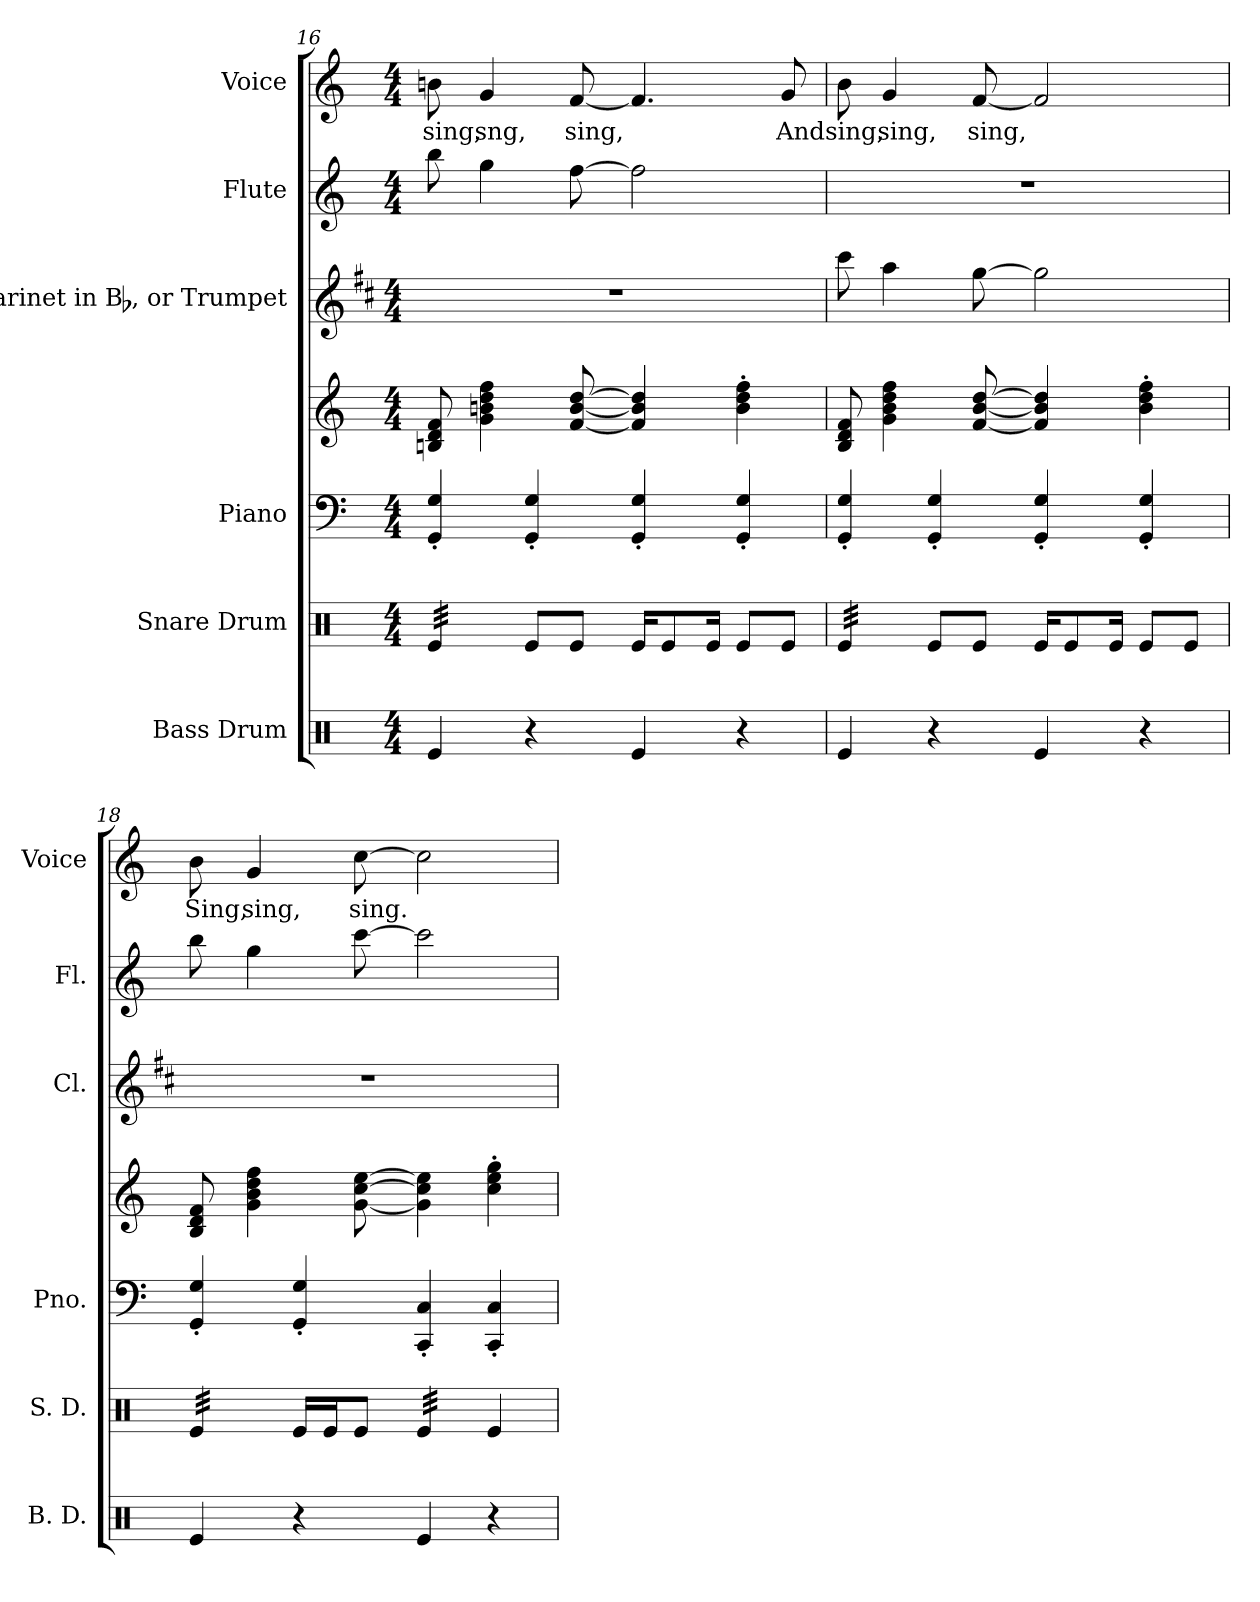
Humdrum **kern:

**kern	**kern	**kern	**kern	**kern	**kern	**kern	**text
*part6	*part5	*part4	*part4	*part3	*part2	*part1	*part1
*staff7	*staff6	*staff5	*staff4	*staff3	*staff2	*staff1	*staff1
*I"Bass Drum	*I"Snare Drum	*I"Piano	*	*I"Clarinet in Bb, or Trumpet	*I"Flute	*I"Voice	*
*I'B. D.	*I'S. D.	*I'Pno.	*	*I'Cl.	*I'Fl.	*I'Voice	*
*clefX	*clefX	*clefF4	*clefG2	*clefG2	*clefG2	*clefG2	*
*	*	*	*	*ITrd1c2	*	*	*
*k[]	*k[]	*k[]	*k[]	*k[]	*k[]	*k[]	*
*C:	*C:	*C:	*C:	*C:	*C:	*C:	*
*M4/4	*M4/4	*M4/4	*M4/4	*M4/4	*M4/4	*M4/4	*
=16	=16	=16	=16	=16	=16	=16	=16
!	!	!	!	!	!	!	!LO:LY:b:color=#000000
*	*tremolo	*	*	*	*	*	*
4Rei/	32Rei/LLL	4GGi/' 4Gi'	8Bni/ 8di 8fi	1r	8bbi\	8bni\	sing,
.	32Rei/	.	.	.	.	.	.
.	32Rei/	.	.	.	.	.	.
.	32Rei/	.	.	.	.	.	.
!	!	!	!	!	!	!	!LO:LY:b:color=#000000
.	32Rei/	.	4gi\ 4bni 4ddi 4ffi	.	4ggi\	4gi/	sng,
.	32Rei/	.	.	.	.	.	.
.	32Rei/	.	.	.	.	.	.
.	32Rei/JJJ	.	.	.	.	.	.
*	*Xtremolo	*	*	*	*	*	*
4r	8Rei/L	4GGi/' 4Gi'	.	.	.	.	.
!	!	!	!	!	!	!	!LO:LY:b:color=#000000
.	8Rei/J	.	[8fi/ [8bi [8ddi	.	[8ffi\	[8fi/	sing,
4Rei/	16Rei/KL	4GGi/' 4Gi'	4fi/] 4bi] 4ddi]	.	2ffi\]	4.fi/]	.
.	8Rei/	.	.	.	.	.	.
.	16Rei/Jk	.	.	.	.	.	.
4r	8Rei/L	4GGi/' 4Gi'	4bi\' 4ddi' 4ffi'	.	.	.	.
!	!	!	!	!	!	!	!LO:LY:b:color=#000000
.	8Rei/J	.	.	.	.	8gi/	And
=17	=17	=17	=17	=17	=17	=17	=17
!	!	!	!	!	!	!	!LO:LY:b:color=#000000
*	*tremolo	*	*	*	*	*	*
4Rei/	32Rei/LLL	4GGi/' 4Gi'	8Bi/ 8di 8fi	8bbi\	1r	8bi\	sing,
.	32Rei/	.	.	.	.	.	.
.	32Rei/	.	.	.	.	.	.
.	32Rei/	.	.	.	.	.	.
!	!	!	!	!	!	!	!LO:LY:b:color=#000000
.	32Rei/	.	4gi\ 4bi 4ddi 4ffi	4ggi\	.	4gi/	sing,
.	32Rei/	.	.	.	.	.	.
.	32Rei/	.	.	.	.	.	.
.	32Rei/JJJ	.	.	.	.	.	.
*	*Xtremolo	*	*	*	*	*	*
4r	8Rei/L	4GGi/' 4Gi'	.	.	.	.	.
!	!	!	!	!	!	!	!LO:LY:b:color=#000000
.	8Rei/J	.	[8fi/ [8bi [8ddi	[8ffi\	.	[8fi/	sing,
4Rei/	16Rei/KL	4GGi/' 4Gi'	4fi/] 4bi] 4ddi]	2ffi\]	.	2fi/]	.
.	8Rei/	.	.	.	.	.	.
.	16Rei/Jk	.	.	.	.	.	.
4r	8Rei/L	4GGi/' 4Gi'	4bi\' 4ddi' 4ffi'	.	.	.	.
.	8Rei/J	.	.	.	.	.	.
=18	=18	=18	=18	=18	=18	=18	=18
!	!	!	!	!	!	!	!LO:LY:b:color=#000000
*	*tremolo	*	*	*	*	*	*
4Rei/	32Rei/LLL	4GGi/' 4Gi'	8Bi/ 8di 8fi	1r	8bbi\	8bi\	Sing,
.	32Rei/	.	.	.	.	.	.
.	32Rei/	.	.	.	.	.	.
.	32Rei/	.	.	.	.	.	.
!	!	!	!	!	!	!	!LO:LY:b:color=#000000
.	32Rei/	.	4gi\ 4bi 4ddi 4ffi	.	4ggi\	4gi/	sing,
.	32Rei/	.	.	.	.	.	.
.	32Rei/	.	.	.	.	.	.
.	32Rei/JJJ	.	.	.	.	.	.
*	*Xtremolo	*	*	*	*	*	*
4r	16Rei/LL	4GGi/' 4Gi'	.	.	.	.	.
.	16Rei/J	.	.	.	.	.	.
!	!	!	!	!	!	!	!LO:LY:b:color=#000000
.	8Rei/J	.	[8gi\ [8cci [8eei	.	[8ccci\	[8cci\	sing.
*	*tremolo	*	*	*	*	*	*
4Rei/	32Rei/LLL	4CCi/' 4Ci'	4gi\] 4cci] 4eei]	.	2ccci\]	2cci\]	.
.	32Rei/	.	.	.	.	.	.
.	32Rei/	.	.	.	.	.	.
.	32Rei/	.	.	.	.	.	.
.	32Rei/	.	.	.	.	.	.
.	32Rei/	.	.	.	.	.	.
.	32Rei/	.	.	.	.	.	.
.	32Rei/JJJ	.	.	.	.	.	.
*	*Xtremolo	*	*	*	*	*	*
4r	4Rei/	4CCi/' 4Ci'	4cci\' 4eei' 4ggi'	.	.	.	.
=	=	=	=	=	=	=	=
*-	*-	*-	*-	*-	*-	*-	*-
